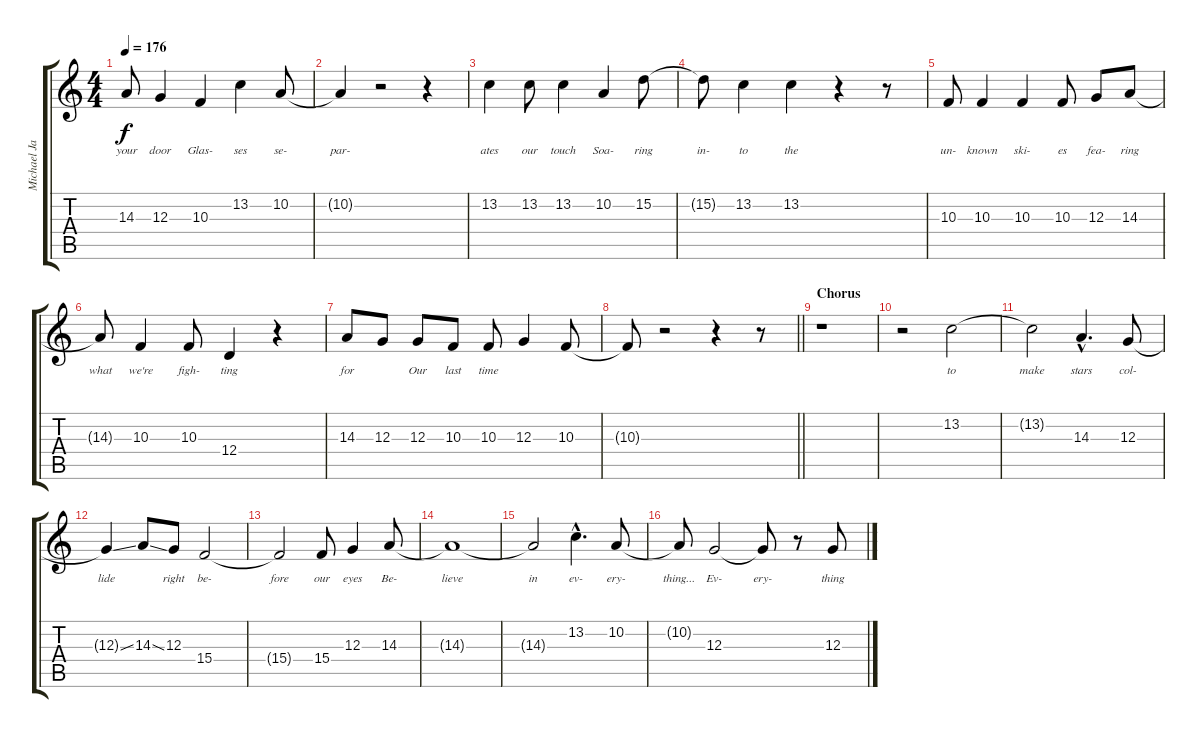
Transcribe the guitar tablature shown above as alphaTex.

\track ("Michael Jagmin" "Michael Ja") {instrument lead1square}
\staff {score tabs}
\tuning (E4 B3 G3 D3 A2 D2) {hide}
\ts (4 4)
\tempo 176
\clef g2
\ks c
14.3{t}.8{lyrics (0 "your") lyrics (1 "") lyrics (2 "") lyrics (3 "") lyrics (4 "") dy f} 12.3.4{lyrics (0 "door") lyrics (1 "") lyrics (2 "") lyrics (3 "") lyrics (4 "")} 10.3.4{lyrics (0 "Glas-") lyrics (1 "") lyrics (2 "") lyrics (3 "") lyrics (4 "")} 13.2.4{lyrics (0 "ses") lyrics (1 "") lyrics (2 "") lyrics (3 "") lyrics (4 "")} 10.2.8{lyrics (0 "se-") lyrics (1 "") lyrics (2 "") lyrics (3 "") lyrics (4 "")} |
10.2{t}.4{lyrics (0 "par-") lyrics (1 "") lyrics (2 "") lyrics (3 "") lyrics (4 "")} r.2 r.4 |
13.2.4{lyrics (0 "ates") lyrics (1 "") lyrics (2 "") lyrics (3 "") lyrics (4 "")} 13.2.8{lyrics (0 "our") lyrics (1 "") lyrics (2 "") lyrics (3 "") lyrics (4 "")} 13.2.4{lyrics (0 "touch") lyrics (1 "") lyrics (2 "") lyrics (3 "") lyrics (4 "")} 10.2.4{lyrics (0 "Soa-") lyrics (1 "") lyrics (2 "") lyrics (3 "") lyrics (4 "")} 15.2.8{lyrics (0 "ring") lyrics (1 "") lyrics (2 "") lyrics (3 "") lyrics (4 "")} |
15.2{t}.8{lyrics (0 "in-") lyrics (1 "") lyrics (2 "") lyrics (3 "") lyrics (4 "")} 13.2.4{lyrics (0 "to") lyrics (1 "") lyrics (2 "") lyrics (3 "") lyrics (4 "")} 13.2.4{lyrics (0 "the") lyrics (1 "") lyrics (2 "") lyrics (3 "") lyrics (4 "")} r.4 r.8 |
10.3.8{lyrics (0 "un-") lyrics (1 "") lyrics (2 "") lyrics (3 "") lyrics (4 "")} 10.3.4{lyrics (0 "known") lyrics (1 "") lyrics (2 "") lyrics (3 "") lyrics (4 "")} 10.3.4{lyrics (0 "ski-") lyrics (1 "") lyrics (2 "") lyrics (3 "") lyrics (4 "")} 10.3.8{lyrics (0 "es") lyrics (1 "") lyrics (2 "") lyrics (3 "") lyrics (4 "")} 12.3.8{lyrics (0 "fea-") lyrics (1 "") lyrics (2 "") lyrics (3 "") lyrics (4 "")} 14.3.8{lyrics (0 "ring") lyrics (1 "") lyrics (2 "") lyrics (3 "") lyrics (4 "")} |
14.3{t}.8{lyrics (0 "what") lyrics (1 "") lyrics (2 "") lyrics (3 "") lyrics (4 "")} 10.3.4{lyrics (0 "we're") lyrics (1 "") lyrics (2 "") lyrics (3 "") lyrics (4 "")} 10.3.8{lyrics (0 "figh-") lyrics (1 "") lyrics (2 "") lyrics (3 "") lyrics (4 "")} 12.4.4{lyrics (0 "ting") lyrics (1 "") lyrics (2 "") lyrics (3 "") lyrics (4 "")} r.4 |
14.3.8{lyrics (0 "for") lyrics (1 "") lyrics (2 "") lyrics (3 "") lyrics (4 "")} 12.3.8{lyrics (0 "") lyrics (1 "") lyrics (2 "") lyrics (3 "") lyrics (4 "")} 12.3.8{lyrics (0 "Our") lyrics (1 "") lyrics (2 "") lyrics (3 "") lyrics (4 "")} 10.3.8{lyrics (0 "last") lyrics (1 "") lyrics (2 "") lyrics (3 "") lyrics (4 "")} 10.3.8{lyrics (0 "time") lyrics (1 "") lyrics (2 "") lyrics (3 "") lyrics (4 "")} 12.3.4{lyrics (0 "") lyrics (1 "") lyrics (2 "") lyrics (3 "") lyrics (4 "")} 10.3.8{lyrics (0 "") lyrics (1 "") lyrics (2 "") lyrics (3 "") lyrics (4 "")} |
\barLineRight lightlight
10.3{t}.8{lyrics (0 "") lyrics (1 "") lyrics (2 "") lyrics (3 "") lyrics (4 "")} r.2 r.4 r.8 |
\section ("" "Chorus")
r.1 |
r.2 13.2.2{lyrics (0 "to") lyrics (1 "") lyrics (2 "") lyrics (3 "") lyrics (4 "")} |
13.2{t}.2{lyrics (0 "make") lyrics (1 "") lyrics (2 "") lyrics (3 "") lyrics (4 "")} 14.3{hac}.4{d lyrics (0 "stars") lyrics (1 "") lyrics (2 "") lyrics (3 "") lyrics (4 "")} 12.3.8{lyrics (0 "col-") lyrics (1 "") lyrics (2 "") lyrics (3 "") lyrics (4 "")} |
12.3{ss t}.4{lyrics (0 "lide") lyrics (1 "") lyrics (2 "") lyrics (3 "") lyrics (4 "")} 14.3{ss}.8{lyrics (0 "") lyrics (1 "") lyrics (2 "") lyrics (3 "") lyrics (4 "")} 12.3.8{lyrics (0 "right") lyrics (1 "") lyrics (2 "") lyrics (3 "") lyrics (4 "")} 15.4.2{lyrics (0 "be-") lyrics (1 "") lyrics (2 "") lyrics (3 "") lyrics (4 "")} |
15.4{t}.2{lyrics (0 "fore") lyrics (1 "") lyrics (2 "") lyrics (3 "") lyrics (4 "")} 15.4.8{lyrics (0 "our") lyrics (1 "") lyrics (2 "") lyrics (3 "") lyrics (4 "")} 12.3.4{lyrics (0 "eyes") lyrics (1 "") lyrics (2 "") lyrics (3 "") lyrics (4 "")} 14.3.8{lyrics (0 "Be-") lyrics (1 "") lyrics (2 "") lyrics (3 "") lyrics (4 "")} |
14.3{t}.1{lyrics (0 "lieve") lyrics (1 "") lyrics (2 "") lyrics (3 "") lyrics (4 "")} |
14.3{t}.2{lyrics (0 "in") lyrics (1 "") lyrics (2 "") lyrics (3 "") lyrics (4 "")} 13.2{hac}.4{d lyrics (0 "ev-") lyrics (1 "") lyrics (2 "") lyrics (3 "") lyrics (4 "")} 10.2.8{lyrics (0 "ery-") lyrics (1 "") lyrics (2 "") lyrics (3 "") lyrics (4 "")} |
10.2{t}.8{lyrics (0 "thing...") lyrics (1 "") lyrics (2 "") lyrics (3 "") lyrics (4 "")} 12.3.2{lyrics (0 "Ev-") lyrics (1 "") lyrics (2 "") lyrics (3 "") lyrics (4 "")} 12.3{t}.8{lyrics (0 "ery-") lyrics (1 "") lyrics (2 "") lyrics (3 "") lyrics (4 "")} r.8 12.3.8{lyrics (0 "thing") lyrics (1 "") lyrics (2 "") lyrics (3 "") lyrics (4 "")}
